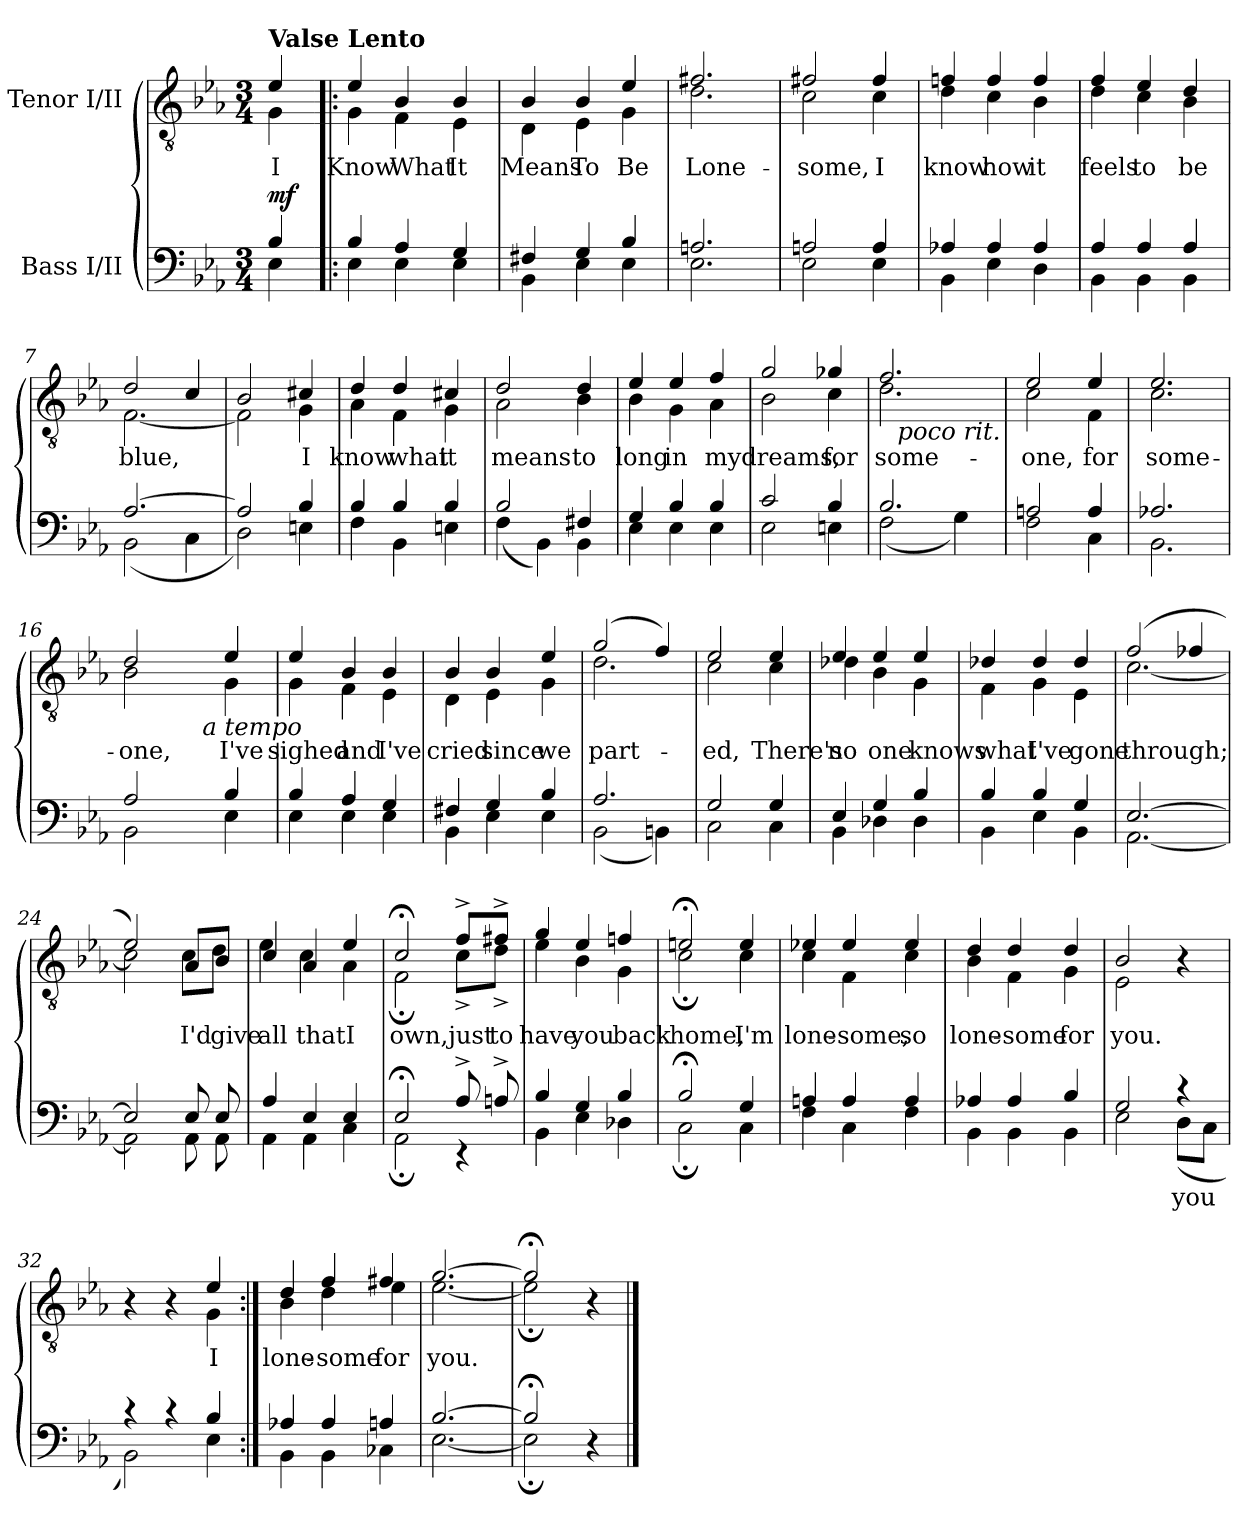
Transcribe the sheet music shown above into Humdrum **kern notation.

**kern	**text	**dynam	**kern	**text
*part2	*part2	*part2	*part1	*part1
*staff2	*staff2	*staff2	*staff1	*staff1
*I"Bass I/II	*	*	*I"Tenor I/II	*
*clefF4	*	*	*clefGv2	*
*k[b-e-a-]	*	*	*k[b-e-a-]	*
*E-:	*	*	*E-:	*
*M3/4	*	*	*M3/4	*
=	=	=	=	=
*^	*	*	*^	*
!	!	!	!	!LO:TX:a:B:t=Valse Lento	!	!
!	!	!	!LO:DY:a	!	!	!
4B-/	4E-\	.	mf	4e-/	4G\	I
=1!|:	=1!|:	=1!|:	=1!|:	=1!|:	=1!|:	=1!|:
4B-/	4E-\	.	.	4e-/	4G\	Know
4A-/	4E-\	.	.	4B-/	4F\	What
4G/	4E-\	.	.	4B-/	4E-\	It
=2	=2	=2	=2	=2	=2	=2
4F#X/	4BB-\	.	.	4B-/	4D\	Means
4G/	4E-\	.	.	4B-/	4E-\	To
4B-/	4E-\	.	.	4e-/	4G\	Be
=3	=3	=3	=3	=3	=3	=3
2.An/	2.E-\	.	.	2.f#X/	2.d\	Lone-
=4	=4	=4	=4	=4	=4	=4
2An/	2E-\	.	.	2f#X/	2c\	-some,
4A/	4E-\	.	.	4f#/	4c\	I
=5	=5	=5	=5	=5	=5	=5
4A-X/	4BB-\	.	.	4fn/	4d\	know
4A-/	4E-\	.	.	4f/	4c\	how
4A-/	4D\	.	.	4f/	4B-\	it
=6	=6	=6	=6	=6	=6	=6
4A-/	4BB-\	.	.	4f/	4d\	feels
4A-/	4BB-\	.	.	4e-/	4c\	to
4A-/	4BB-\	.	.	4d/	4B-\	be
!!LO:LB:g=z	!!
=7	=7	=7	=7	=7	=7	=7
[>2.A-/	(2BB-\	.	.	2d/	[<2.F\	blue,
.	4C\	.	.	4c/	.	.
=8	=8	=8	=8	=8	=8	=8
2A-/]	2D\)	.	.	2B-/	2F\]	.
4B-/	4En\	.	.	4c#X/	4G\	I
=9	=9	=9	=9	=9	=9	=9
4B-/	4F\	.	.	4d/	4A-\	know
4B-/	4BB-\	.	.	4d/	4F\	what
4B-/	4En\	.	.	4c#X/	4G\	it
=10	=10	=10	=10	=10	=10	=10
2B-/	(4F\	.	.	2d/	2A-\	means
.	4BB-\)	.	.	.	.	.
4F#X/	4BB-\	.	.	4d/	4B-\	to
=11	=11	=11	=11	=11	=11	=11
4G/	4E-\	.	.	4e-/	4B-\	long
4B-/	4E-\	.	.	4e-/	4G\	in
4B-/	4E-\	.	.	4f/	4A-\	my
=12	=12	=12	=12	=12	=12	=12
2c/	2E-\	.	.	2g/	2B-\	dreams,
4B-/	4En\	.	.	4g-X/	4c\	for
=13	=13	=13	=13	=13	=13	=13
*	*	*	*	*	*^	*
2.B-/	(2F\	.	.	2.f/	2.d\	16ryy	some-
!	!	!	!	!	!	!LO:TX:b:i:t=poco rit.	!
.	.	.	.	.	.	2ryy	.
.	4G\)	.	.	.	.	.	.
.	.	.	.	.	.	8.ryy	.
*	*	*	*	*	*v	*v	*
!!LO:LB:g=z
=14	=14	=14	=14	=14	=14	=14
2An/	2F\	.	.	2e-/	2c\	-­one,
4A/	4C\	.	.	4e-/	4F\	for
=15	=15	=15	=15	=15	=15	=15
2.A-X/	2.BB-\	.	.	2.e-/	2.c\	some-
=16	=16	=16	=16	=16	=16	=16
*	*	*	*	*	*^	*
2A-/	2BB-\	.	.	2d/	2B-\	4ryy	-one,
.	.	.	.	.	.	8ryy	.
.	.	.	.	.	.	32ryy	.
!	!	!	!	!	!	!LO:TX:b:i:t=a tempo	!
.	.	.	.	.	.	4ryy	.
4B-/	4E-\	.	.	4e-/	4G\	.	I've
.	.	.	.	.	.	16.ryy	.
*	*	*	*	*	*v	*v	*
=17	=17	=17	=17	=17	=17	=17
4B-/	4E-\	.	.	4e-/	4G\	sighed
4A-/	4E-\	.	.	4B-/	4F\	and
4G/	4E-\	.	.	4B-/	4E-\	I've
=18	=18	=18	=18	=18	=18	=18
4F#X/	4BB-\	.	.	4B-/	4D\	cried
4G/	4E-\	.	.	4B-/	4E-\	since
4B-/	4E-\	.	.	4e-/	4G\	we
=19	=19	=19	=19	=19	=19	=19
2.A-/	(2BB-\	.	.	(2g/	2.d\	part-
.	4BBn\)	.	.	4f/)	.	.
=20	=20	=20	=20	=20	=20	=20
2G/	2C\	.	.	2e-/	2c\	-ed,
4G/	4C\	.	.	4e-/	4c\	There's
!!LO:LB:g=z	!!
=21	=21	=21	=21	=21	=21	=21
4E-/	4BB-\	.	.	4e-/	4d-X\	no
4G/	4D-X\	.	.	4e-/	4B-\	one
4B-/	4D-\	.	.	4e-/	4G\	knows
=22	=22	=22	=22	=22	=22	=22
4B-/	4BB-\	.	.	4d-X/	4F\	what
4B-/	4E-\	.	.	4d-/	4G\	I've
4G/	4BB-\	.	.	4d-/	4E-\	gone
=23	=23	=23	=23	=23	=23	=23
[>2.E-/	[<2.AA-\	.	.	(2f/	[<2.c\	through;
.	.	.	.	4f-X/	.	.
=24	=24	=24	=24	=24	=24	=24
2E-/]	2AA-\]	.	.	2e-/)	2c\]	.
8E-/	8AA-\	.	.	8A-/L	8c\L	I'd
8E-/	8AA-\	.	.	8B-/J	8d\J	give
=25	=25	=25	=25	=25	=25	=25
4A-/	4AA-\	.	.	4c/	4e-\	all
4E-/	4AA-\	.	.	4A-/	4c\	that
4E-/	4C\	.	.	4e-/	4A-\	I
=26	=26	=26	=26	=26	=26	=26
2E-;</	2AA-;\	.	.	2c;</	2F;\	own,
8A-^>/	4rEE	.	.	8f^>/L	8c^<\L	just
8An^>/	.	.	.	8f#X^>/J	8d^<\J	to
=27	=27	=27	=27	=27	=27	=27
4B-/	4BB-\	.	.	4g/	4e-\	have
4G/	4E-\	.	.	4e-/	4B-\	you
4B-/	4D-X\	.	.	4fn/	4G\	back
!!LO:LB:g=z	!!
=28	=28	=28	=28	=28	=28	=28
2B-;</	2C;\	.	.	2en;</	2c;\	home,
4G/	4C\	.	.	4e/	4c\	I'm
=29	=29	=29	=29	=29	=29	=29
4An/	4F\	.	.	4e-X/	4c\	lone-
4A/	4C\	.	.	4e-/	4F\	-some,
4A/	4F\	.	.	4e-/	4c\	so
=30	=30	=30	=30	=30	=30	=30
4A-X/	4BB-\	.	.	4d/	4B-\	lone-
4A-/	4BB-\	.	.	4d/	4F\	-some
4B-/	4BB-\	.	.	4d/	4G\	for
=31	=31	=31	=31	=31	=31	=31
2G/	2E-\	.	.	2B-/	2E-\	you.
4rc	(8D\L	you	.	4r	4ryy	.
.	8C\J	.	.	.	.	.
=32	=32	=32	=32	=32	=32	=32
4rc	2BB-\)	.	.	4r	4ryy	.
4rc	.	.	.	4r	4ryy	.
4B-/	4E-\	.	.	4e-/	4G\	I
=33:|!	=33:|!	=33:|!	=33:|!	=33:|!	=33:|!	=33:|!
4A-X/	4BB-\	.	.	4d/	4B-\	lone-
4A-/	4BB-\	.	.	4f/	4d\	-some
4An/	4C-X\	.	.	4f#X/	4e-\	for
=34	=34	=34	=34	=34	=34	=34
[>2.B-/	[<2.E-\	.	.	[>2.g/	[<2.e-\	you.
=35	=35	=35	=35	=35	=35	=35
2B-;</]	2E-;\]	.	.	2g;</]	2e-;\]	.
4r	4ryy	.	.	4r	4ryy	.
*v	*v	*	*	*	*	*
*	*	*	*v	*v	*
==	==	==	==	==
*-	*-	*-	*-	*-
